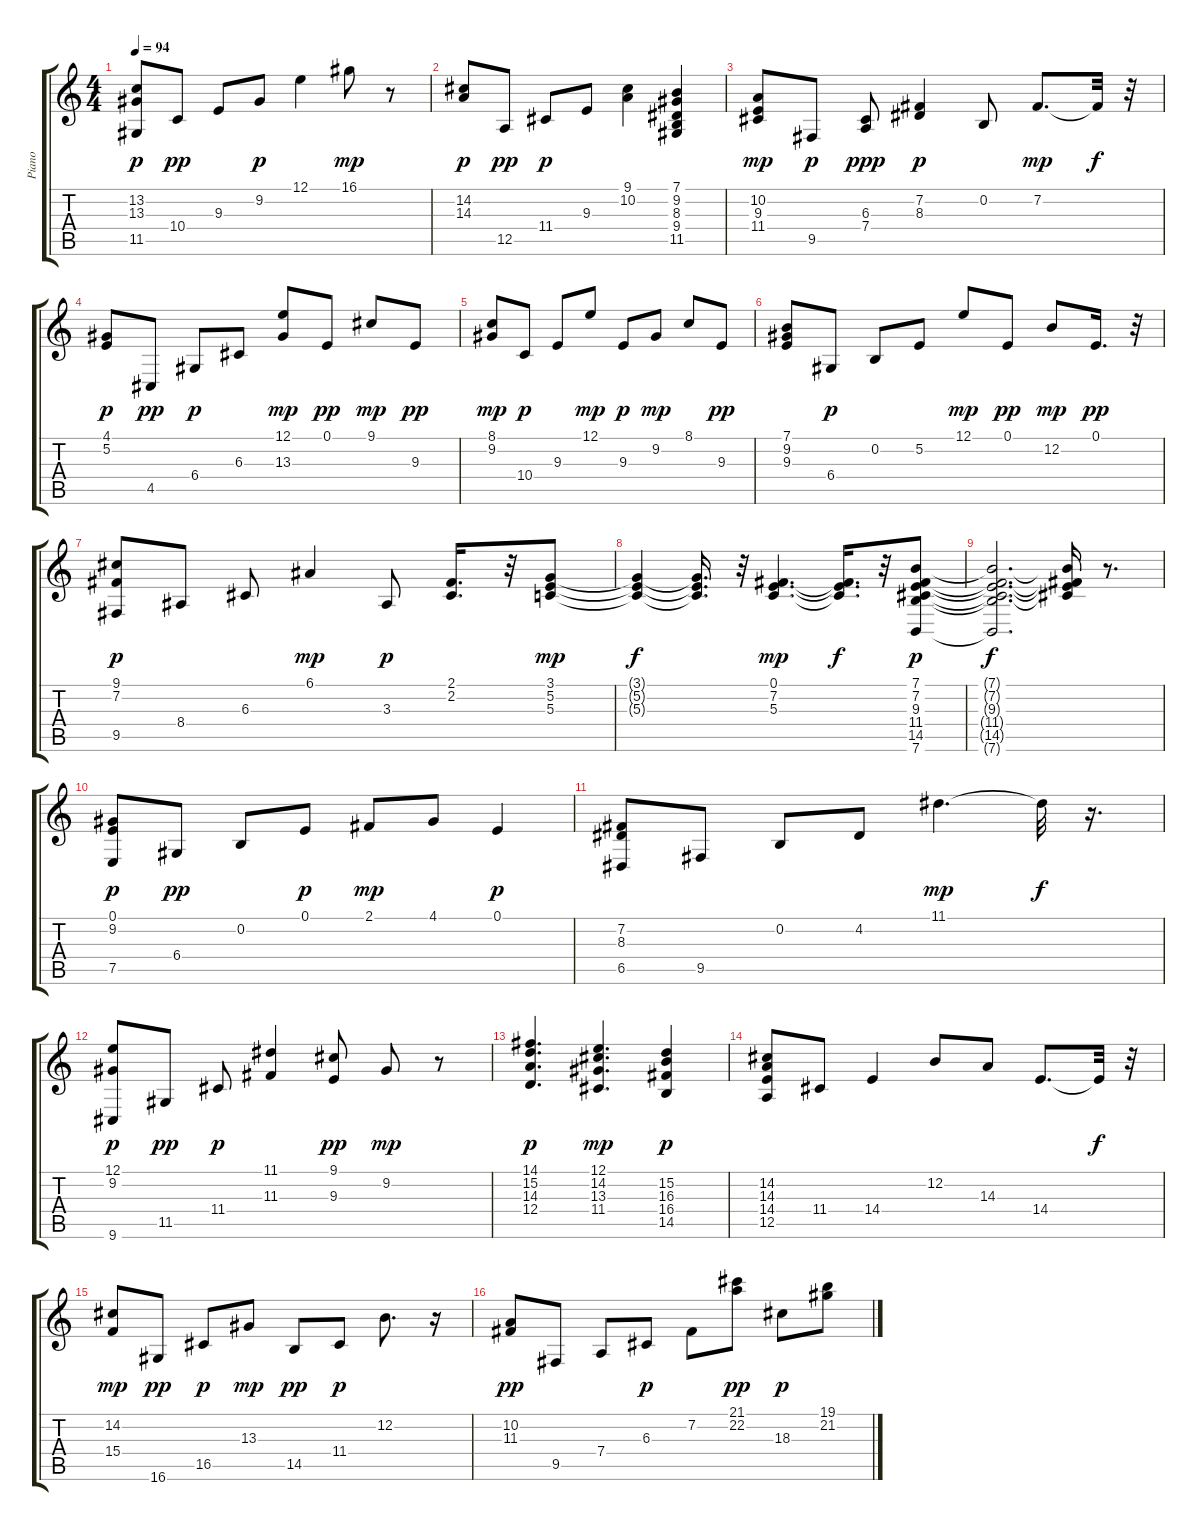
\track ("Piano" "Piano") {instrument acousticgrandpiano}
\staff {score tabs}
\tuning (E4 B3 G3 D3 A2 E2) {hide}
\ts (4 4)
\tempo 94
\clef g2
\ks c
(13.2 13.3 11.5).8{dy p} 10.4.8{dy pp} 9.3.8 9.2.8{dy p} 12.1.4 16.1.8{dy mp} r.8 |
(14.2 14.3).8{dy p} 12.5.8{dy pp} 11.4.8{dy p} 9.3.8 (9.1 10.2).4 (7.1 9.2 8.3 9.4 11.5).4 |
(10.2 9.3 11.4).8{dy mp} 9.5.8{dy p} (6.3 7.4).8{dy ppp} (7.2 8.3).4{dy p} 0.2.8 7.2.8{d dy mp} 7.2{t}.32{dy f} r.32 |
(4.1 5.2).8{dy p} 4.5.8{dy pp} 6.4.8{dy p} 6.3.8 (12.1 13.3).8{dy mp} 0.1.8{dy pp} 9.1.8{dy mp} 9.3.8{dy pp} |
(8.1 9.2).8{dy mp} 10.4.8{dy p} 9.3.8 12.1.8{dy mp} 9.3.8{dy p} 9.2.8{dy mp} 8.1.8 9.3.8{dy pp} |
(7.1 9.2 9.3).8 6.4.8{dy p} 0.2.8 5.2.8 12.1.8{dy mp} 0.1.8{dy pp} 12.2.8{dy mp} 0.1.16{d dy pp} r.32 |
(9.1 7.2 9.5).8{dy p} 8.4.8 6.3.8 6.1.4{dy mp} 3.3.8{dy p} (2.1 2.2).16{d} r.32 (3.1 5.2 5.3).8{dy mp} |
(3.1{t} 5.2{t} 5.3{t}).4{dy f} (3.1{t} 5.2{t} 5.3{t}).16{d} r.32 (0.1 7.2 5.3).4{d dy mp} (0.1{t} 7.2{t} 5.3{t}).16{d dy f} r.32 (7.1 7.2 9.3 11.4 14.5 7.6).8{dy p} |
(7.1{t} 7.2{t} 9.3{t} 11.4{t} 14.5{t} 7.6{t}).2{d dy f} (7.1{t} 7.2{t} 9.3{t} 11.4{t}).16 r.8{d} |
(0.1 9.2 7.5).8{dy p} 6.4.8{dy pp} 0.2.8 0.1.8{dy p} 2.1.8{dy mp} 4.1.8 0.1.4{dy p} |
(7.2 8.3 6.5).8 9.5.8 0.2.8 4.2.8 11.1.4{d dy mp} 11.1{t}.32{dy f} r.16{d} |
(12.1 9.2 9.6).8{dy p} 11.5.8{dy pp} 11.4.8{dy p} (11.1 11.3).4 (9.1 9.3).8{dy pp} 9.2.8{dy mp} r.8 |
(14.1 15.2 14.3 12.4).4{d dy p} (12.1 14.2 13.3 11.4).4{d dy mp} (15.2 16.3 16.4 14.5).4{dy p} |
(14.2 14.3 14.4 12.5).8 11.4.8 14.4.4 12.2.8 14.3.8 14.4.8{d} 14.4{t}.32{dy f} r.32 |
(14.2 15.4).8{dy mp} 16.6.8{dy pp} 16.5.8{dy p} 13.3.8{dy mp} 14.5.8{dy pp} 11.4.8{dy p} 12.2.8{d} r.16 |
(10.2 11.3).8{dy pp} 9.5.8 7.4.8 6.3.8{dy p} 7.2.8 (21.1 22.2).8{dy pp} 18.3.8{dy p} (19.1 21.2).8
